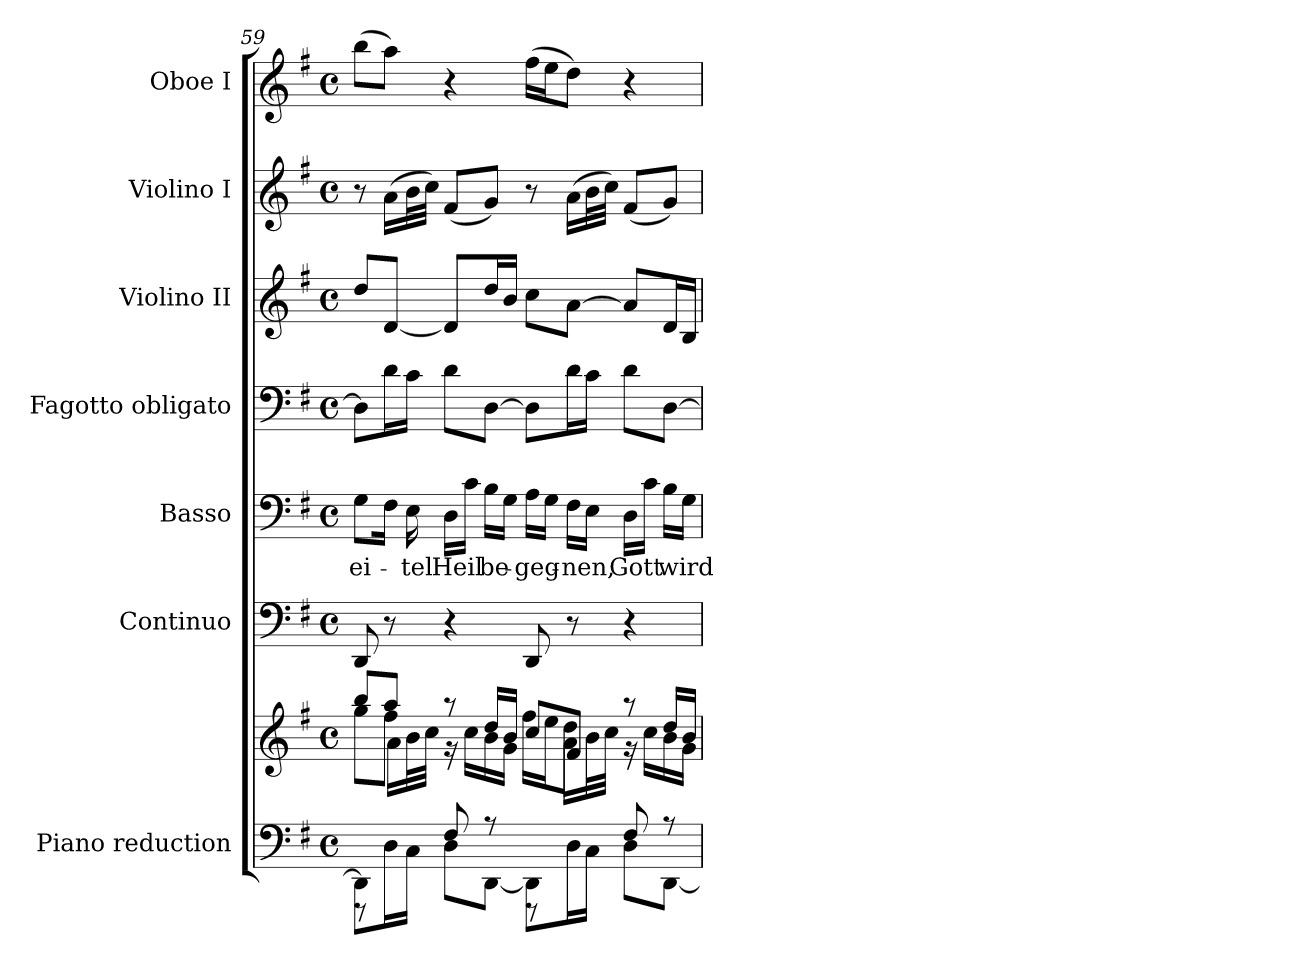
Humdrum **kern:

**kern	**kern	**kern	**kern	**text	**kern	**kern	**kern	**kern
*part7	*part7	*part6	*part5	*part5	*part4	*part3	*part2	*part1
*staff8	*staff7	*staff6	*staff5	*staff5	*staff4	*staff3	*staff2	*staff1
*I"Piano reduction	*	*I"Continuo	*I"Basso	*	*I"Fagotto obligato	*I"Violino II	*I"Violino I	*I"Oboe I
*I'Pno	*	*	*	*	*	*I'Vln	*I'Vln	*I'Ob
!!LO:PB:g=z
*clefF4	*clefG2	*clefF4	*clefF4	*	*clefF4	*clefG2	*clefG2	*clefG2
*k[f#]	*k[f#]	*k[f#]	*k[f#]	*	*k[f#]	*k[f#]	*k[f#]	*k[f#]
*M4/4	*M4/4	*M4/4	*M4/4	*	*M4/4	*M4/4	*M4/4	*M4/4
*met(c)	*met(c)	*met(c)	*met(c)	*	*met(c)	*met(c)	*met(c)	*met(c)
=59	=59	=59	=59	=59	=59	=59	=59	=59
*^	*^	*	*	*	*	*	*	*
*	*	*	*^	*	*	*	*	*	*	*
!	!	!	!	!	!	!	!LO:LY:b	!	!	!	!
8rFFF	8DD\L]	8bb/L	8gg\L	8ryy	8DD/	8G\L	ei-	8D\L]	8dd/L	8r	(>8bb\L
8ryy	16D\L	8aa/J	8ff#\J	16a\LL	8r	16F#\Jk	.	16d\L	[8d/J	(>16a\LL	8aa\J)
!	!	!	!	!	!	!	!LO:LY:b	!	!	!	!
.	16C\JJ	.	.	32b\L	.	16E\	-tel	16c\JJ	.	32b\L	.
.	.	.	.	32cc\JJJ	.	.	.	.	.	32cc\JJJ)	.
!	!	!	!	!	!	!	!LO:LY:b	!	!	!	!
8F#/	8D\L	8r	16r	4.ryy	4r	16D\LL	Heil	8d\L	8d/L]	(<8f#/L	4r
.	.	.	16cc\LL	.	.	16c\JJ	.	.	.	.	.
!	!	!	!	!	!	!	!LO:LY:b	!	!	!	!
8r	[8DD\J	16dd/LL	16b\	.	.	16B\LL	be-	[8D\J	16dd/L	8g/J)	.
.	.	16b/JJ	16g\JJ	.	.	16G\JJ	.	.	16b/JJ	.	.
!	!	!	!	!	!	!	!LO:LY:b	!	!	!	!
8rFFF	8DD\L]	8cc/L	16ff#\LL	.	8DD/	16A\LL	-geg-	8D\L]	8cc\L	8r	(>16ff#\LL
.	.	.	16ee\J	.	.	16G\JJ	.	.	.	.	16ee\J
!	!	!	!	!	!	!	!LO:LY:b	!	!	!	!
8ryy	16D\L	8f#/J	8dd\J	16a\LL	8r	16F#\LL	-nen,	16d\L	[8a\J	(>16a\LL	8dd\J)
.	16C\JJ	.	.	32b\L	.	16E\JJ	.	16c\JJ	.	32b\L	.
.	.	.	.	32cc\JJJ	.	.	.	.	.	32cc\JJJ)	.
!	!	!	!	!	!	!	!LO:LY:b	!	!	!	!
8F#/	8D\L	8r	16r	4ryy	4r	16D\LL	Gott	8d\L	8a/L]	(<8f#/L	4r
.	.	.	16cc\LL	.	.	16c\JJ	.	.	.	.	.
!	!	!	!	!	!	!	!LO:LY:b	!	!	!	!
8r	[8DD\J	16dd/LL	16b\	.	.	16B\LL	wird	[8D\J	16d/L	8g/J)	.
.	.	16b/JJ	16g\JJ	.	.	16G\JJ	.	.	16B/JJ	.	.
*v	*v	*	*	*	*	*	*	*	*	*	*
*	*v	*v	*v	*	*	*	*	*	*	*
=	=	=	=	=	=	=	=	=
*-	*-	*-	*-	*-	*-	*-	*-	*-
